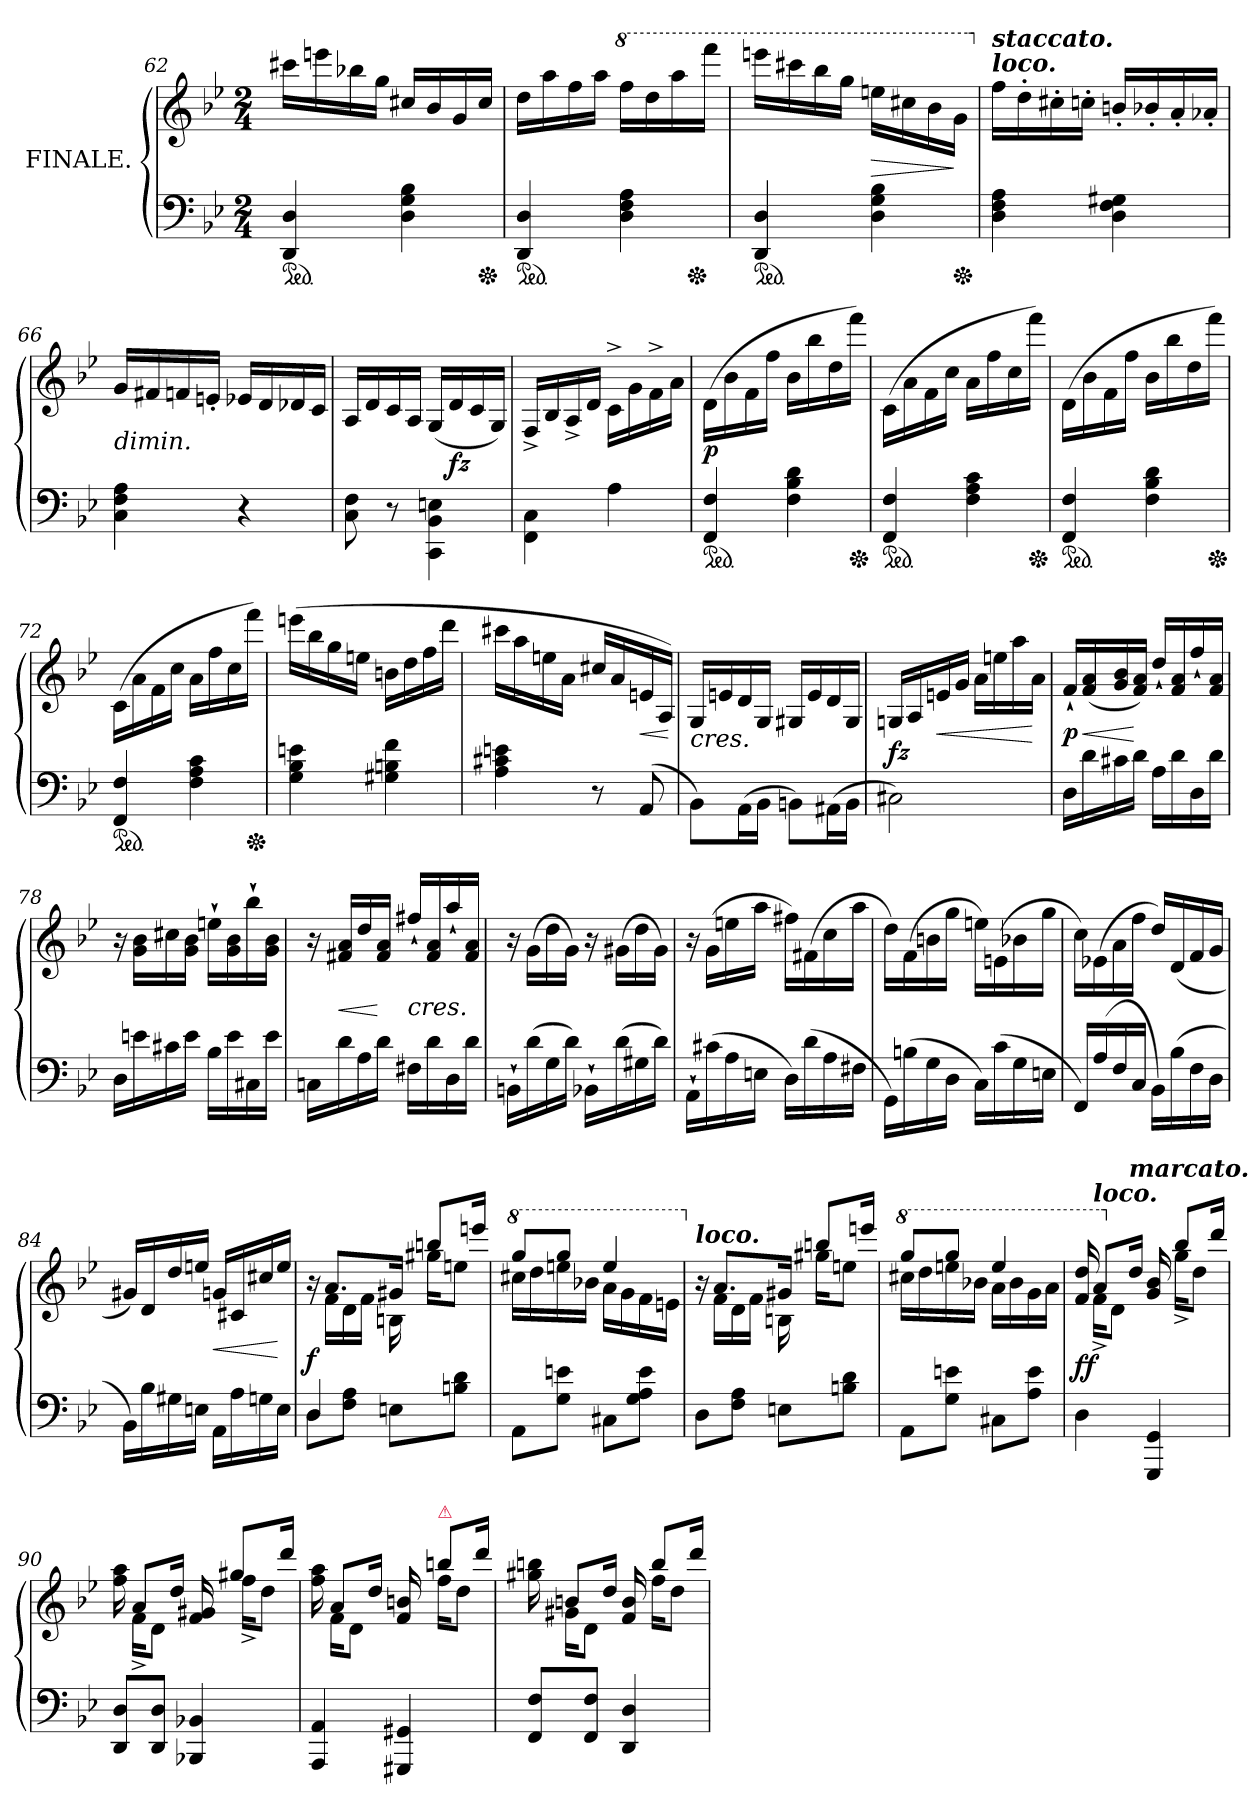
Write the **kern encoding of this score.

**kern	**kern	**dynam
*part1	*part1	*part1
*staff2	*staff1	*staff1/2
*I"FINALE.	*	*
*clefF4	*clefG2	*
*k[b-e-]	*k[b-e-]	*
*g:	*g:	*
*M2/4	*M2/4	*
*ped	*	*
=62	=62	=62
4DD 4D	16ccc#XLL	.
.	16eeen	.
.	16bb-X	.
.	16ggJJ	.
4D 4G 4B-	16cc#XLL	.
.	16b-	.
.	16g	.
*Xped	*	*
.	16cc#JJ	.
=63	=63	=63
*ped	*	*
*	*^	*
4DD 4D	16ddLL	4ryy	.
.	16aa	.	.
.	16ff	.	.
.	16aaJJ	.	.
*	*8va	*	*
4D 4F 4A	16fff\LL	8ryy	.
.	16ddd	.	.
.	16aaa	32ryy	.
*Xped	*	*	*
.	.	16.ryy	.
.	16ffffJJ	.	.
*	*v	*v	*
=64	=64	=64
*ped	*	*
4DD 4D	16eeeenLL	.
.	16cccc#X	.
.	16bbb-	.
.	16gggJJ	.
4D 4G 4B-	16eeenLL	>
.	16ccc#X	.
.	16bb-	.
*Xped	*	*
.	16ggJJ	]
=65	=65	=65
*	*X8va	*
!	!LO:TX:a:Bi:t=loco.	!
!	!LO:TX:a:Bi:t=staccato.	!
4D 4F 4A	16ffLL	.
.	16dd'	.
.	16cc#X'	.
.	16ccn'JJ	.
4D 4F 4G#X	16bn'/LL	.
.	16b-X'	.
.	16a'	.
.	16a-X'JJ	.
=66	=66	=66
!	!LO:TX:c:i:t=dimin.	!
4C 4F 4A	16g/LL	.
.	16f#X	.
.	16fn	.
.	16en'>JJ	.
4r	16e-XLL	.
.	16d	.
.	16d-X	.
.	16cJJ	.
=67	=67	=67
8C\ 8F\	16A/LL	.
.	16d	.
8r	16c/	.
.	16A/JJ	.
4CC\ 4BB-\ 4En\	(<16G/LL	.
.	16d/	fz
.	16c/	.
.	16G/JJ)	.
=68	=68	=68
4FF\ 4C\	16F^>/LL	.
.	16B-/	.
.	16A^>/	.
.	16d/JJ	.
4A	16c^>\LL	.
.	16g	.
.	16f^>	.
.	16aJJ	.
=69	=69	=69
*ped	*	*
4FF 4F	(>16d\LL	p
.	16b-	.
.	16f	.
.	16ffJJ	.
4F 4B- 4d	16b-\LL	.
.	16bb-	.
.	16dd	.
*Xped	*	*
.	16fffJJ)	.
=70	=70	=70
*ped	*	*
4FF 4F	(>16c\LL	.
.	16a	.
.	16f	.
.	16ccJJ	.
4F 4A 4c	16a\LL	.
.	16ff	.
.	16cc	.
*Xped	*	*
.	16fffJJ)	.
=71	=71	=71
*ped	*	*
4FF 4F	(>16d\LL	.
.	16b-	.
.	16f	.
.	16ffJJ	.
4F 4B- 4d	16b-\LL	.
.	16bb-	.
.	16dd	.
*Xped	*	*
.	16fffJJ)	.
=72	=72	=72
*ped	*	*
4FF/ 4F/	(>16c\LL	.
.	16a	.
.	16f	.
.	16ccJJ	.
4F 4A 4c	16aLL	.
.	16ff	.
.	16cc	.
*Xped	*	*
.	16fffJJ)	.
=73	=73	=73
4G 4B- 4en	(>16eeenLL	.
.	16bb-	.
.	16gg	.
.	16eenJJ	.
4G#X 4Bn 4f	16bnLL	.
.	16dd	.
.	16ff	.
.	16dddJJ	.
=74	=74	=74
4A 4c#X 4en	16ccc#XLL	.
.	16aa	.
.	16een	.
.	16aJJ	.
8r	16cc#XLL	.
.	16a	.
(<8AA	16en	<
.	16AJJ)	.
.	.	[
=75	=75	=75
!	!LO:TX:c:i:t=cres.	!
8BB-\L)	16G/LL	.
.	16en	.
(>16AAL	16d	.
16BB-\JJ	16G/JJ	.
8BBn\L)	16G#XLL	.
.	16e	.
(>16AA#XL	16d	.
16BB\JJ	16G#/JJ	.
=76	=76	=76
2C#X\)	16Gn/LL	fz
.	16A/	.
.	16en	<
.	16gJJ	.
.	16aLL	.
.	16een	.
.	16aa	.
.	16aJJ	[
=77	=77	=77
16DLL	16f`<LL	p
16d	(<16f 16a	<
16c#X	16g 16b-	.
16dJJ	16f 16aJJ)	[
16ALL	16dd`</LL	.
16d	16f 16a	.
16D	16ff`<	.
16dJJ	16f 16aJJ	.
=78	=78	=78
16DLL	16r	.
16en	16g\ 16b-\LL	.
16c#X	16cc#X	.
16eJJ	16g 16b-JJ	.
16B-LL	16een`>\LL	.
16e	16g 16b-	.
16C#X	16bb-`>	.
16eJJ	16g 16b-JJ	.
=79	=79	=79
16CnLL	16r	.
16d	16f#X 16aLL	<
16A	16dd	.
16dJJ	16f# 16aJJ	[
!	!LO:TX:c:i:t=cres.	!
16F#XLL	16ff#X`</LL	.
16d	16f# 16a	.
16D	16aa`<	.
16dJJ	16f# 16aJJ	.
=80	=80	=80
16BBn`>LL	16r	.
(>16d	(<16gLL	.
16G	16dd	.
16dJJ)	16gJJ)	.
16BB-X`>LL	16r	.
(>16d	(<16g#XLL	.
16G#X	16dd	.
16dJJ)	16g#JJ)	.
=81	=81	=81
16AA`>LL	16r	.
(>16c#X	(>16gLL	.
16A	16een	.
16EnJJ	16aaJJ	.
16DLL)	16ff#XLL)	.
(>16d	(>16f#X	.
16A	16cc	.
16F#XJJ	16aaJJ	.
=82	=82	=82
16GGLL)	16ddLL)	.
(>16Bn	(>16f	.
16G	16bn	.
16DJJ	16ggJJ	.
16CLL)	16eenLL)	.
(>16c	(>16en	.
16G	16b-X	.
16EnJJ	16ggJJ	.
=83	=83	=83
16FFLL)	16ccLL)	.
(>16A	(>16e-X	.
16F	16a	.
16CJJ	16ffJJ	.
16BB-LL)	16ddLL)	.
(16B-	(<16d	.
16F	16f	.
16DJJ	16gJJ	.
=84	=84	=84
16BB-LL)	16g#XLL)	.
16B-	16d	.
16G#X	16dd	.
16EnJJ	16eenJJ	.
16AALL	16gnLL	<
16A	16c#X	.
16Gn	16cc#X	.
16EJJ	16eeJJ	[
=85	=85	=85
*^	*^	*
4D/	8DL	16r	16rffyy	f
.	.	8.aL	16fLL	.
.	8F\ 8A\J	.	16d	.
.	.	.	16fJJ	.
4rAyy	8En\L	16g#XJk	16Bn	.
.	.	8bbnL	16gg#XKL	.
.	8Bn\ 8d\J	.	8eenJ	.
.	.	16eeenJk	.	.
*v	*v	*	*	*
=86	=86	=86	=86
*	*8va	*	*
8AAL	8gggL	16ccc#XLL	.
.	.	16ddd	.
8G 8enJ	8gggJ	16eeen	.
.	.	16bb-XJJ	.
8C#XL	4eee	16aaLL	.
.	.	16gg	.
8G 8A 8eJ	.	16ff	.
.	.	16eenJJ	.
=87	=87	=87	=87
*	*X8va	*	*
!	!LO:TX:a:Bi:t=loco.	!	!
8DL	16r	16rcyy	.
.	8.aL	16fLL	.
8F 8AJ	.	16d	.
.	.	16fJJ	.
8EnL	16g#XJk	16Bn\	.
.	8bbnL	16gg#XKL	.
8Bn 8dJ	.	8eenJ	.
.	16eeenJk	.	.
=88	=88	=88	=88
*	*8va	*	*
8AAL	8gggL	16ccc#XLL	.
.	.	16ddd	.
8G 8enJ	8gggJ	16eeen	.
.	.	16bb-XJJ	.
8C#XL	4eee	16aaLL	.
.	.	16bb-	.
8A 8eJ	.	16gg	.
.	.	16aaJJ	.
=89	=89	=89	=89
4D	16ff/ 16ddd/	16rAyy	ff
*	*X8va	*	*
!	!LO:TX:a:Bi:t=loco.	!	!
.	8aL	16f^<KL	.
.	.	8dJ	.
!	!LO:TX:a:Bi:t=marcato.	!	!
.	16ddJk	.	.
4GGG 4GG	16raayy	16g 16b-	.
.	8bb-L	16gg^<KL	.
.	.	8ddJ	.
.	16dddJk	.	.
=90	=90	=90	=90
8DD 8DL	16ff 16aa	16rAyy	.
.	8aL	16f^<KL	.
8DD 8DJ	.	8dJ	.
.	16ddJk	.	.
4BBB-X 4BB-X	16rcccyy	16f 16g#X	.
.	8gg#XL	16ff^<KL	.
.	.	8ddJ	.
.	16dddJk	.	.
=91	=91	=91	=91
4AAA 4AA	16ff\ 16aa\	16rcyy	.
.	8aL	16fKL	.
.	.	8dJ	.
.	16ddJk	.	.
4GGG#X 4GG#X	16raayy	16f 16bn	.
!	!LO:TX:a:color=crimson:t=⚠	!	!
.	8bbnL	16ffKL	.
.	.	8ddJ	.
.	16dddJk	.	.
=92	=92	=92	=92
8FF 8FL	16ryy	16gg#X 16bbn	.
.	8bnL	16g#XKL	.
8FF 8FJ	.	8dJ	.
.	16ddJk	.	.
4DD 4D	16f/ 16b/	16ryy	.
.	8bbL	16ffKL	.
.	.	8ddJ	.
.	16dddJk	.	.
*	*v	*v	*
=	=	=
*-	*-	*-
